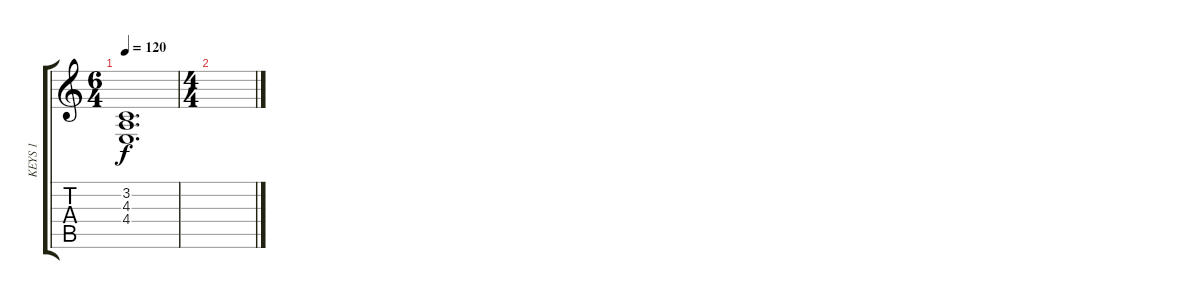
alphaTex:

\track ("KEYS 1" "KEYS 1") {instrument pad2warm}
\staff {score tabs}
\tuning (D4 A3 F3 C3 G2 C2) {hide}
\ts (6 4)
\tempo 120
\clef g2
\ks c
(3.2 4.3 4.4).1{d dy f} |
\ts (4 4)
